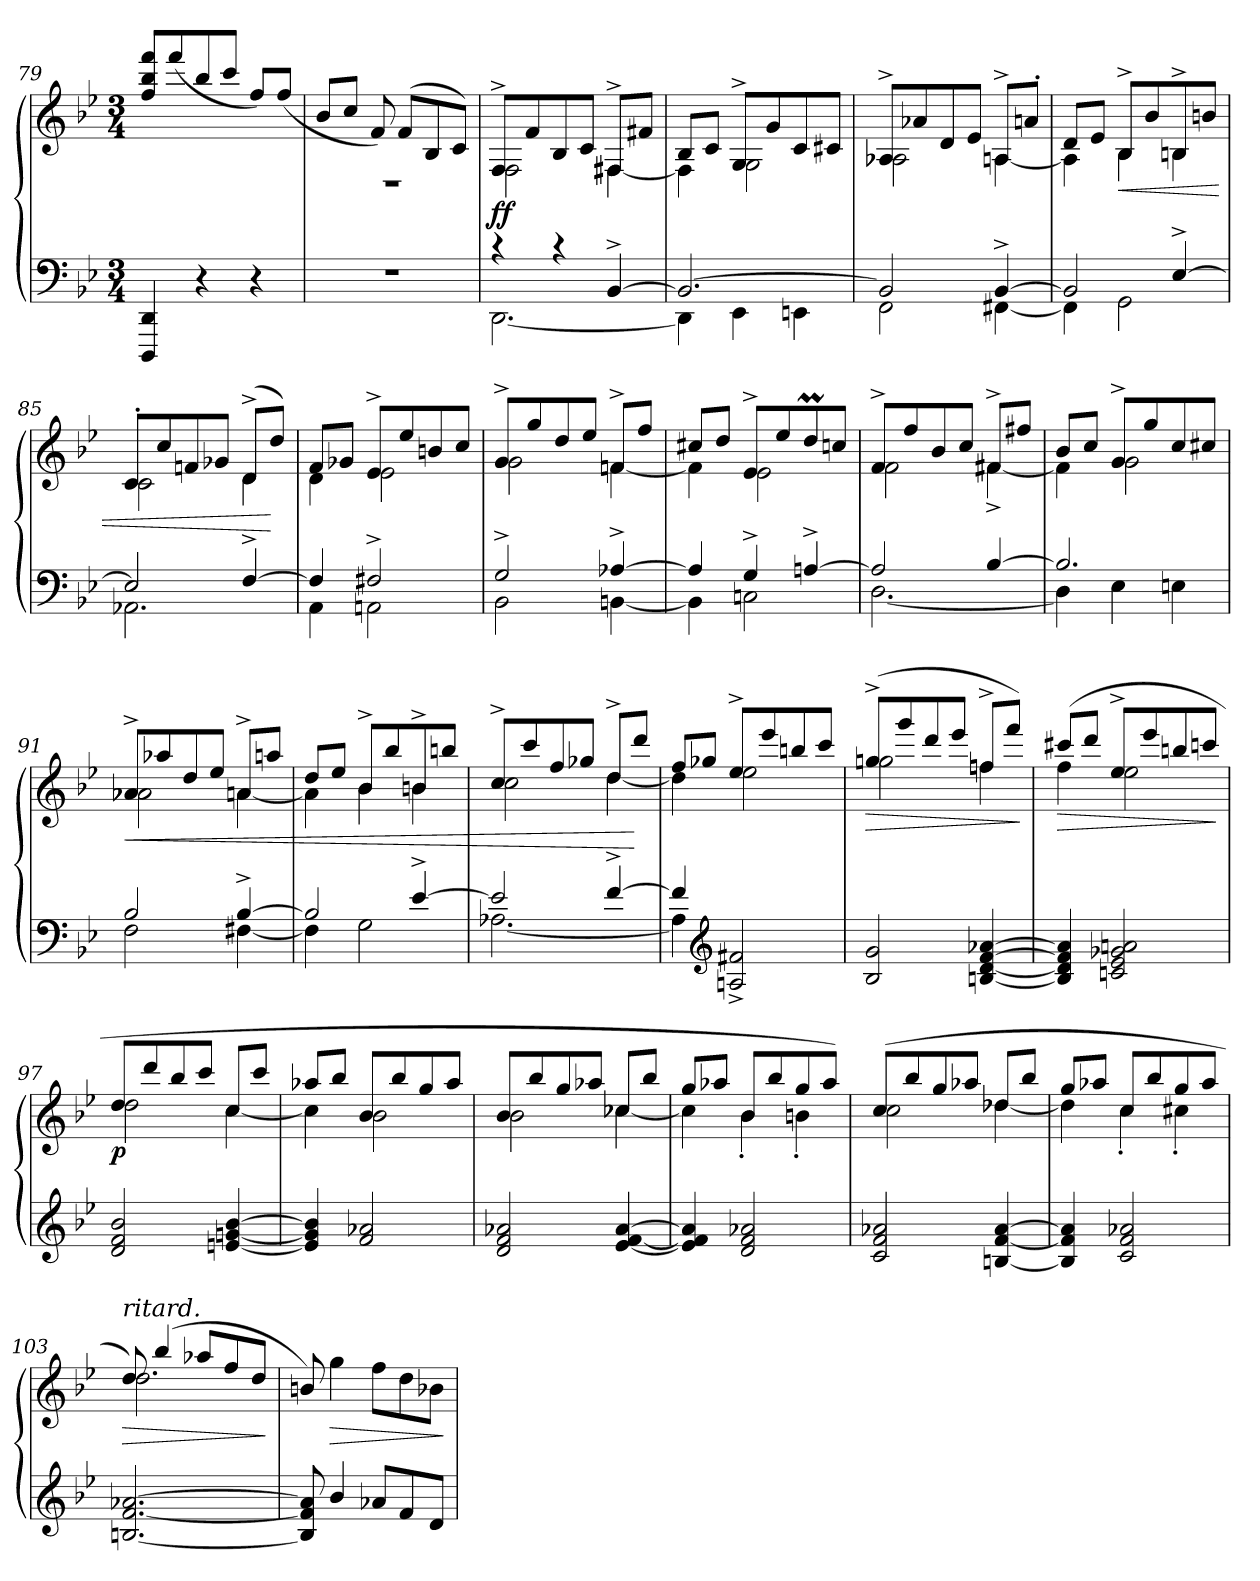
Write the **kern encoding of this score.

**kern	**kern	**dynam
*part1	*part1	*part1
*staff2	*staff1	*staff1/2
*clefF4	*clefG2	*
*k[b-e-]	*k[b-e-]	*
*B-:	*B-:	*
*M3/4	*M3/4	*
=79	=79	=79
4DDD/ 4DD/	8ff/ 8bb-/ 8fff/L	.
.	(>8fff/	.
4r	8bb-/	.
.	8ccc/J	.
4r	8ff/L)	.
.	(>8ff/J	.
=80	=80	=80
*	*^	*
2.r	8b-/L	2.rD	.
.	8cc/J	.	.
.	8f/)	.	.
.	(>8f/L	.	.
.	8B-/	.	.
.	8c/J)	.	.
!!LO:LB:g=z	!!
=81	=81	=81	=81
*^	*	*	*
!	!	!	!	!LO:DY:b
4rc	[<2.DD\	8F^>/L	2F\	ff
.	.	8f/	.	.
4rc	.	8B-/	.	.
.	.	8c/J	.	.
[>4BB-^>/	.	8F#X^>/L	[<4F#\	.
.	.	8f#X/J	.	.
=82	=82	=82	=82	=82
2.BB-/_	4DD\]	8B-/L	4F#\]	.
.	.	8c/J	.	.
.	4EE-\	8G^>/L	2G\	.
.	.	8g/	.	.
.	4EEn\	8c/	.	.
.	.	8c#X/J	.	.
=83	=83	=83	=83	=83
2BB-/]	2FF\	8A-X^>/L	2A-\	.
.	.	8a-X/	.	.
.	.	8d/	.	.
.	.	8e-i/J	.	.
[>4BB-^>/	[<4FF#X\	8An^>/L	[<4A\	.
.	.	8an'>/J	.	.
=84	=84	=84	=84	=84
2BB-/]	4FF#\]	8d/L	4A\]	.
.	.	8e-/J	.	.
!	!	!	!	!LO:HP:b
.	2GG\	8B-^>/L	4B-\	<
.	.	8b-/	.	.
[>4E-^>/	.	8Bn^>/	4B\	.
.	.	8bn/J	.	.
!!LO:LB:g=z	!!
=85	=85	=85	=85	=85
2E-/]	2.AA-X\	8c'>/L	2c\	.
.	.	8cc/	.	.
.	.	8fni/	.	.
.	.	8g-X/J	.	.
[>4F^>/	.	(>8d^>/L	4d\	.
.	.	8dd/J)	.	[
!!LO:PB:g=z	!!
=86	=86	=86	=86	=86
4F/]	4AA\	8f/L	4d\	.
.	.	8g-X/J	.	.
2F#X^>/	2AAni\	8e-^>/L	2e-\	.
.	.	8ee-/	.	.
.	.	8bn/	.	.
.	.	8cc/J	.	.
=87	=87	=87	=87	=87
2G^>/	2BB-\	8g^>/L	2g\	.
.	.	8gg/	.	.
.	.	8dd/	.	.
.	.	8ee-/J	.	.
[>4A-X^>/	[<4BBn\	8fni^>/L	[<4fni\	.
.	.	8ff/J	.	.
=88	=88	=88	=88	=88
4A-/]	4BB\]	8cc#X/L	4f\]	.
.	.	8dd/J	.	.
4G^>/	2Cni\	8e-^>/L	2e-\	.
.	.	8ee-/	.	.
[>4An^>/	.	8ddm/	.	.
.	.	8ccn/J	.	.
=89	=89	=89	=89	=89
2A/]	[<2.D\	8f^>/L	2f\	.
.	.	8ff/	.	.
.	.	8b-/	.	.
.	.	8cc/J	.	.
[>4B-/	.	8f#X^>/L	[<4f#^<\	.
.	.	8ff#X/J	.	.
=90	=90	=90	=90	=90
2.B-/]	4D\]	8b-/L	4f#\]	.
.	.	8cc/J	.	.
.	4E-\	8g^>/L	2g\	.
.	.	8gg/	.	.
.	4En\	8cc/	.	.
.	.	8cc#X/J	.	.
!!LO:PB:g=z	!!
=91	=91	=91	=91	=91
!	!	!	!	!LO:HP:b
2B-/	2F\	8a-X^>/L	2a-\	<
.	.	8aa-X/	.	.
.	.	8dd/	.	.
.	.	8ee-/J	.	.
[>4B-^>/	[<4F#X\	8an^>/L	[<4a\	.
.	.	8aan/J	.	.
=92	=92	=92	=92	=92
2B-/]	4F#\]	8dd/L	4a\]	.
.	.	8ee-/J	.	.
.	2G\	8b-^>/L	4b-\	.
.	.	8bb-/	.	.
[>4e-^>/	.	8bn^>/	4b\	.
.	.	8bbn/J	.	.
=93	=93	=93	=93	=93
2e-/]	[<2.A-X\	8cc^>/L	2cc\	.
.	.	8ccc/	.	.
.	.	8ff/	.	.
.	.	8gg-X/J	.	.
[>4f^>/	.	8dd^>/L	[<4dd\	.
.	.	8ddd/J	.	[
=94	=94	=94	=94	=94
4f/]	4A-\]	8ff/L	4dd\]	.
.	.	8gg-X/J	.	.
*clefG2	*	*	*	*
2An/^> 2f#X/^>	2ryy	8ee-^>/L	2ee-\	.
.	.	8eee-/	.	.
.	.	8bbn/	.	.
.	.	8ccc/J	.	.
*v	*v	*	*	*
!!LO:LB:g=z	!!
=95	=95	=95	=95
!	!	!	!LO:HP:b
2B-/ 2g/	(>8ggni^>/L	2gg\	>
.	8ggg/	.	.
.	8ddd/	.	.
.	8eee-/J	.	.
[4Bn/ [4d/ [4f/ [4a-X/	8ffni^>/L	4ffni\	.
.	8fff/J)	.	.
*	*v	*v	*
.	.	]
!!LO:LB:g=z
=96	=96	=96
!	!	!LO:HP:b
*	*^	*
4B/] 4d/] 4f/] 4a-/]	(>8ccc#X/L	4ff\	>
.	8ddd/J	.	.
2cni/ 2e-/ 2g-X/ 2an/	8ee-^>/L	2ee-\	.
.	8eee-/	.	.
.	8bbn/	.	.
.	8cccn/J	.	.
*	*v	*v	*
.	.	]
=97	=97	=97
*	*^	*
!	!	!	!LO:DY:b
2d/ 2f/ 2b-/	8dd/L	2dd\	p
.	8ddd/	.	.
.	8bb-i/	.	.
.	8ccc/J	.	.
[4en/ [4gni/ [4b-/	8cc/L	[<4cc\	.
.	8ccc/J	.	.
=98	=98	=98	=98
4e/] 4g/] 4b-/]	8aa-X/L	4cc\]	.
.	8bb-/J	.	.
2f/ 2a-X/	8b-/L	2b-\	.
.	8bb-/	.	.
.	8gg/	.	.
.	8aa-/J	.	.
=99	=99	=99	=99
2d/ 2f/ 2a-X/	8b-/L	2b-\	.
.	8bb-/	.	.
.	8gg/	.	.
.	8aa-X/J	.	.
[4e-i/ [4f/ [4a-/	8cc-X/L	[<4cc-\	.
.	8bb-/J	.	.
!!LO:LB:g=z	!!
=100	=100	=100	=100
4e-/] 4f/] 4a-/]	8gg/L	4cc-\]	.
.	8aa-X/J	.	.
2d/ 2f/ 2a-X/	8b-/L	4b-'<\	.
.	8bb-/	.	.
.	8gg/	4bn'<\	.
.	8aa-/J)	.	.
!!LO:PB:g=z	!!
=101	=101	=101	=101
2c/ 2f/ 2a-X/	(>8cc/L	2cc\	.
.	8bb-/	.	.
.	8gg/	.	.
.	8aa-X/J	.	.
[4Bn/ [4f/ [4a-/	8dd-X/L	[<4dd-\	.
.	8bb-/J	.	.
=102	=102	=102	=102
4B/] 4f/] 4a-/]	8gg/L	4dd-\]	.
.	8aa-X/J	.	.
2c/ 2f/ 2a-X/	8cc/L	4cc'<\	.
.	8bb-/	.	.
.	8gg/	4cc#X'<\	.
.	8aa-/J	.	.
=103	=103	=103	=103
!	!LO:TX:a:i:t=ritard.	!	!
!	!	!	!LO:HP:b
[2.Bn/ [2.f/ [2.a-X/	8dd/)	2.dd\	>
.	(>4bb-i/	.	.
.	8aa-X/L	.	.
.	8ff/	.	.
.	8dd/J	.	.
*	*v	*v	*
.	.	]
=104	=104	=104
8B/] 8f/] 8a-/]	8bn/)	.
!	!	!LO:HP:b
4b-/	4gg\	>
8a-X/L	8ff\L	.
8f/	8dd\	.
8d/J	8b-X\J	.
.	.	]
=	=	=
*-	*-	*-
